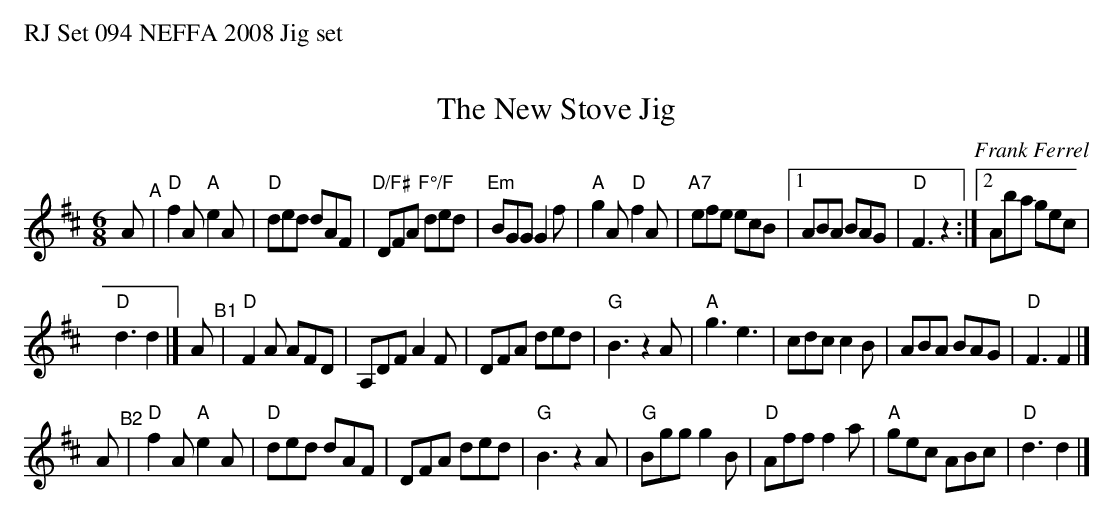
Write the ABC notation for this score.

X:1
T: The New Stove Jig
C: Frank Ferrel
M: 6/8
L: 1/8
K: D
A "^A"|\
"D"f2A "A"e2A | "D"ded dAF | "D/F#"DFA "F°/F"ded | "Em"BGG G2f |\
"A"g2A "D"f2A | "A7"efe ecB |1 ABA BAG | "D"F3 z2 :|[2 Aba gec |
"D"d3 d2 |]\
A "^B1"|\
"D"F2A AFD | A,DF A2F | DFA ded | "G"B3 z2A |\
"A"g3 e3 | cdc c2B | ABA BAG | "D"F3 F2 |]
A "^B2"|\
"D"f2A "A"e2A | "D"ded dAF | DFA ded | "G"B3 z2A |\
"G"Bgg g2B | "D"Aff f2a | "A"gec ABc | "D"d3 d2 |]
